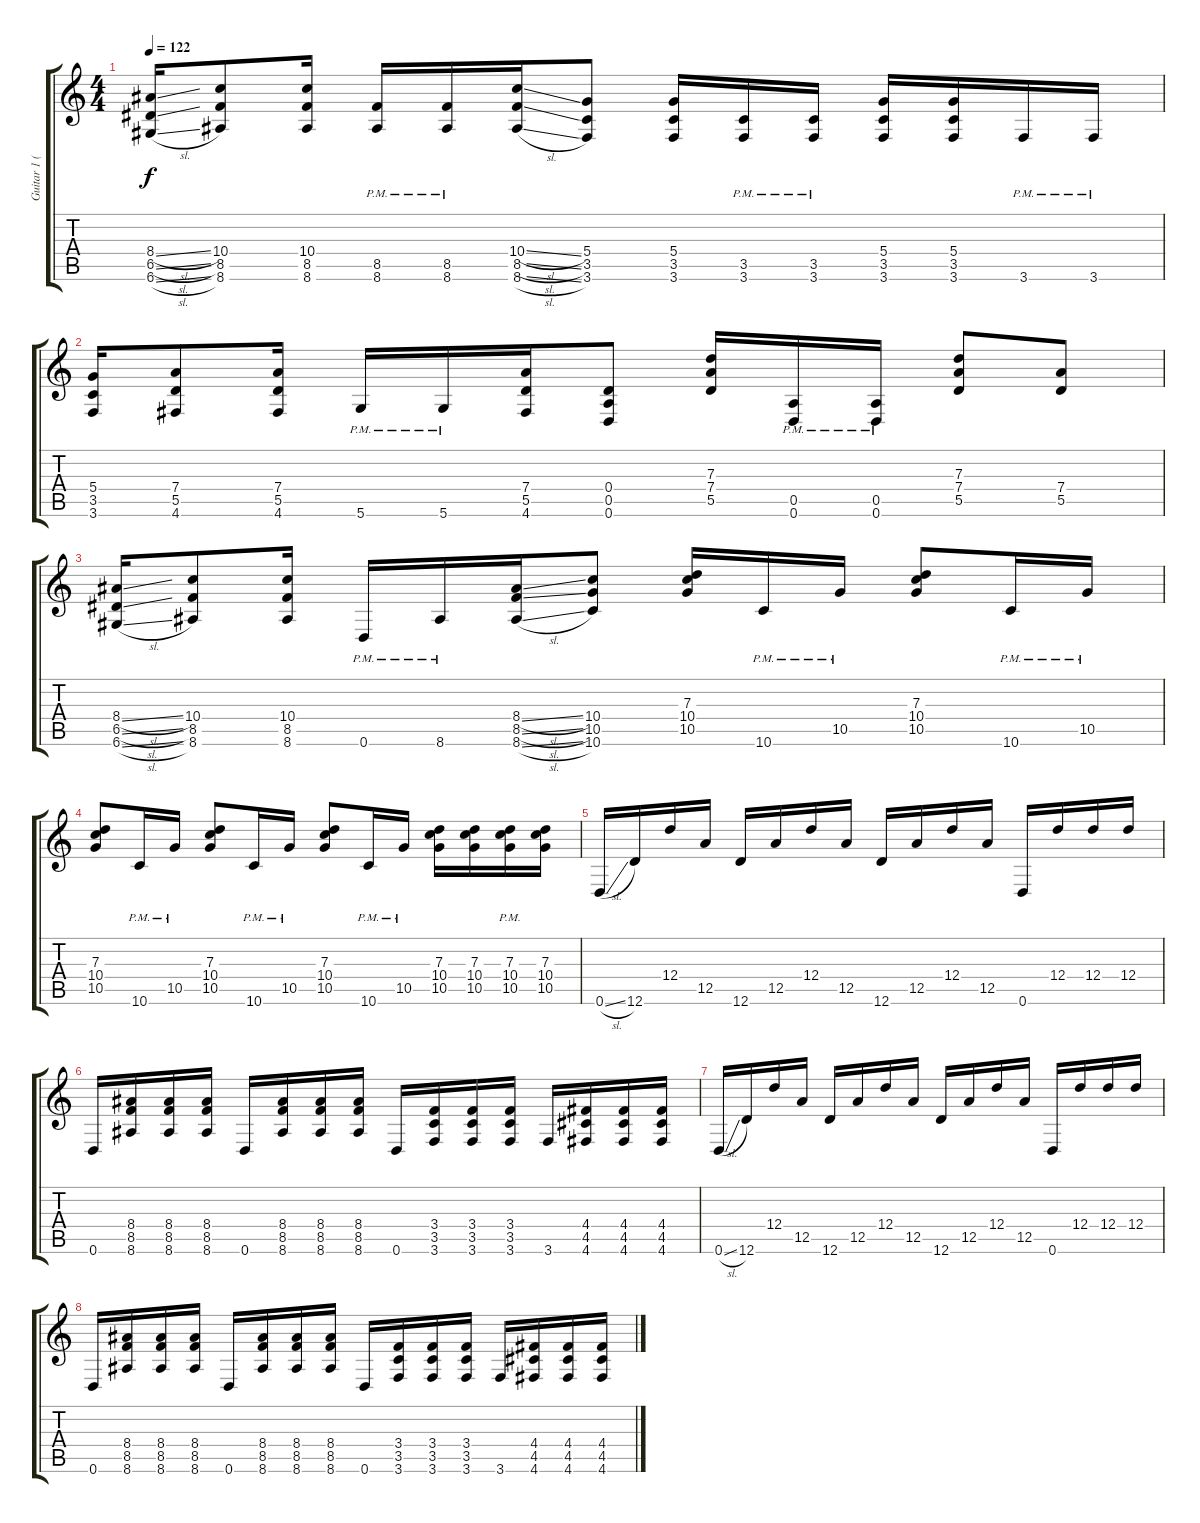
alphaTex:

\track ("Guitar 1 (Left)" "Guitar 1 (") {instrument overdrivenguitar}
\staff {score tabs}
\tuning (E4 B3 G3 D3 A2 D2) {hide}
\ts (4 4)
\tempo 122
\clef g2
\ks c
(8.4{sl} 6.5{sl} 6.6{sl}).16{dy f} (10.4 8.5 8.6).8 (10.4 8.5 8.6).16 (8.5{pm} 8.6{pm}).16 (8.5{pm} 8.6{pm}).16 (10.4{sl} 8.5{sl} 8.6{sl}).16 (5.4 3.5 3.6).8 (5.4 3.5 3.6).16 (3.5{pm} 3.6{pm}).16 (3.5{pm} 3.6{pm}).16 (5.4 3.5 3.6).16 (5.4 3.5 3.6).16 3.6{pm}.16 3.6{pm}.16 |
(5.4 3.5 3.6).16 (7.4 5.5 4.6).8 (7.4 5.5 4.6).16 5.6{pm}.16 5.6{pm}.16 (7.4 5.5 4.6).16 (0.4 0.5 0.6).8 (7.3 7.4 5.5).16 (0.5{pm} 0.6{pm}).16 (0.5{pm} 0.6{pm}).16 (7.3 7.4 5.5).8 (7.4 5.5).8 |
(8.4{sl} 6.5{sl} 6.6{sl}).16 (10.4 8.5 8.6).8 (10.4 8.5 8.6).16 0.6{pm}.16 8.6{pm}.16 (8.4{sl} 8.5{sl} 8.6{sl}).16 (10.4 10.5 10.6).8 (7.3 10.4 10.5).16 10.6{pm}.16 10.5{pm}.16 (7.3 10.4 10.5).8 10.6{pm}.16 10.5{pm}.16 |
(7.3 10.4 10.5).8 10.6{pm}.16 10.5{pm}.16 (7.3 10.4 10.5).8 10.6{pm}.16 10.5{pm}.16 (7.3 10.4 10.5).8 10.6{pm}.16 10.5{pm}.16 (7.3 10.4 10.5).16 (7.3 10.4 10.5).16 (7.3{pm} 10.4{pm} 10.5{pm}).16 (7.3 10.4 10.5).16 |
0.6{sl}.16 12.6.16 12.4.16 12.5.16 12.6.16 12.5.16 12.4.16 12.5.16 12.6.16 12.5.16 12.4.16 12.5.16 0.6.16 12.4.16 12.4.16 12.4.16 |
0.6.16 (8.4 8.5 8.6).16 (8.4 8.5 8.6).16 (8.4 8.5 8.6).16 0.6.16 (8.4 8.5 8.6).16 (8.4 8.5 8.6).16 (8.4 8.5 8.6).16 0.6.16 (3.4 3.5 3.6).16 (3.4 3.5 3.6).16 (3.4 3.5 3.6).16 3.6.16 (4.4 4.5 4.6).16 (4.4 4.5 4.6).16 (4.4 4.5 4.6).16 |
0.6{sl}.16 12.6.16 12.4.16 12.5.16 12.6.16 12.5.16 12.4.16 12.5.16 12.6.16 12.5.16 12.4.16 12.5.16 0.6.16 12.4.16 12.4.16 12.4.16 |
0.6.16 (8.4 8.5 8.6).16 (8.4 8.5 8.6).16 (8.4 8.5 8.6).16 0.6.16 (8.4 8.5 8.6).16 (8.4 8.5 8.6).16 (8.4 8.5 8.6).16 0.6.16 (3.4 3.5 3.6).16 (3.4 3.5 3.6).16 (3.4 3.5 3.6).16 3.6.16 (4.4 4.5 4.6).16 (4.4 4.5 4.6).16 (4.4 4.5 4.6).16
